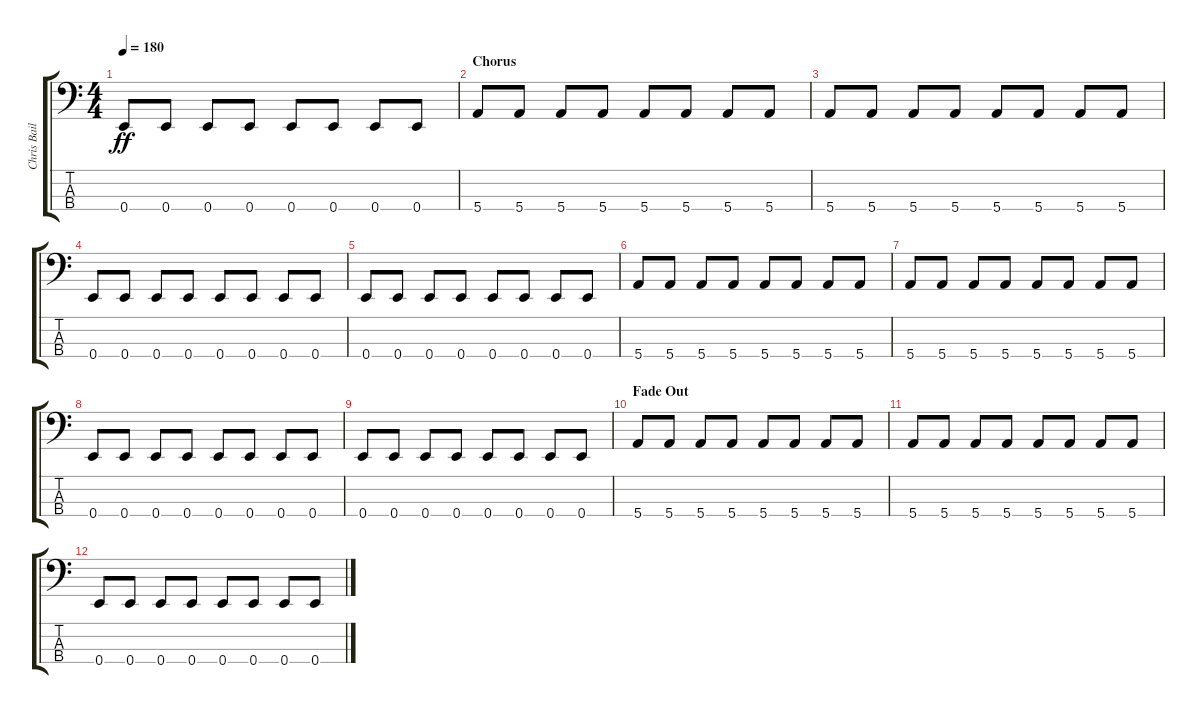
\track ("Chris Bailey" "Chris Bail") {instrument electricbasspick}
\staff {score tabs}
\tuning (G2 D2 A1 E1) {hide}
\ts (4 4)
\tempo 180
\clef f4
\ks c
0.4.8{dy ff} 0.4.8 0.4.8 0.4.8 0.4.8 0.4.8 0.4.8 0.4.8 |
\section ("" "Chorus")
5.4.8 5.4.8 5.4.8 5.4.8 5.4.8 5.4.8 5.4.8 5.4.8 |
5.4.8 5.4.8 5.4.8 5.4.8 5.4.8 5.4.8 5.4.8 5.4.8 |
0.4.8 0.4.8 0.4.8 0.4.8 0.4.8 0.4.8 0.4.8 0.4.8 |
0.4.8 0.4.8 0.4.8 0.4.8 0.4.8 0.4.8 0.4.8 0.4.8 |
5.4.8 5.4.8 5.4.8 5.4.8 5.4.8 5.4.8 5.4.8 5.4.8 |
5.4.8 5.4.8 5.4.8 5.4.8 5.4.8 5.4.8 5.4.8 5.4.8 |
0.4.8 0.4.8 0.4.8 0.4.8 0.4.8 0.4.8 0.4.8 0.4.8 |
0.4.8 0.4.8 0.4.8 0.4.8 0.4.8 0.4.8 0.4.8 0.4.8 |
\section ("" "Fade Out")
5.4.8 5.4.8 5.4.8 5.4.8 5.4.8 5.4.8 5.4.8 5.4.8 |
5.4.8 5.4.8 5.4.8 5.4.8 5.4.8 5.4.8 5.4.8 5.4.8 |
0.4.8 0.4.8 0.4.8 0.4.8 0.4.8 0.4.8 0.4.8 0.4.8
